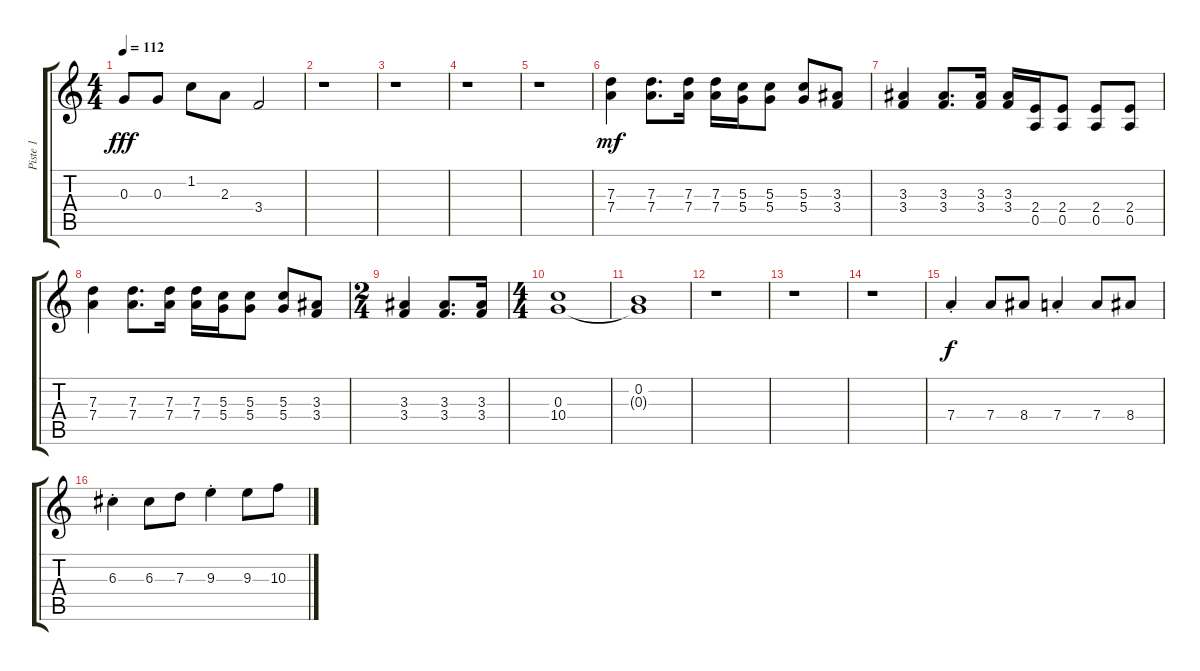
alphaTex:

\track ("Piste 1" "Piste 1") {instrument overdrivenguitar}
\staff {score tabs}
\tuning (E4 B3 G3 D3 A2 E2) {hide}
\ts (4 4)
\tempo 112
\clef g2
\ks c
0.3.8{dy fff} 0.3.8 1.2.8 2.3.8 3.4.2 |
r.1 |
r.1 |
r.1 |
r.1 |
(7.3 7.4).4{dy mf} (7.3 7.4).8{d} (7.3 7.4).16 (7.3 7.4).16 (5.3 5.4).16 (5.3 5.4).8 (5.3 5.4).8 (3.3 3.4).8 |
(3.3 3.4).4 (3.3 3.4).8{d} (3.3 3.4).16 (3.3 3.4).16 (2.4 0.5).16 (2.4 0.5).8 (2.4 0.5).8 (2.4 0.5).8 |
(7.3 7.4).4 (7.3 7.4).8{d} (7.3 7.4).16 (7.3 7.4).16 (5.3 5.4).16 (5.3 5.4).8 (5.3 5.4).8 (3.3 3.4).8 |
\ts (2 4)
(3.3 3.4).4 (3.3 3.4).8{d} (3.3 3.4).16 |
\ts (4 4)
(0.3 10.4).1 |
(0.2 0.3{t}).1 |
r.1 |
r.1 |
r.1 |
7.4{st}.4{dy f} 7.4.8 8.4.8 7.4{st}.4 7.4.8 8.4.8 |
6.3{st}.4 6.3.8 7.3.8 9.3{st}.4 9.3.8 10.3.8
